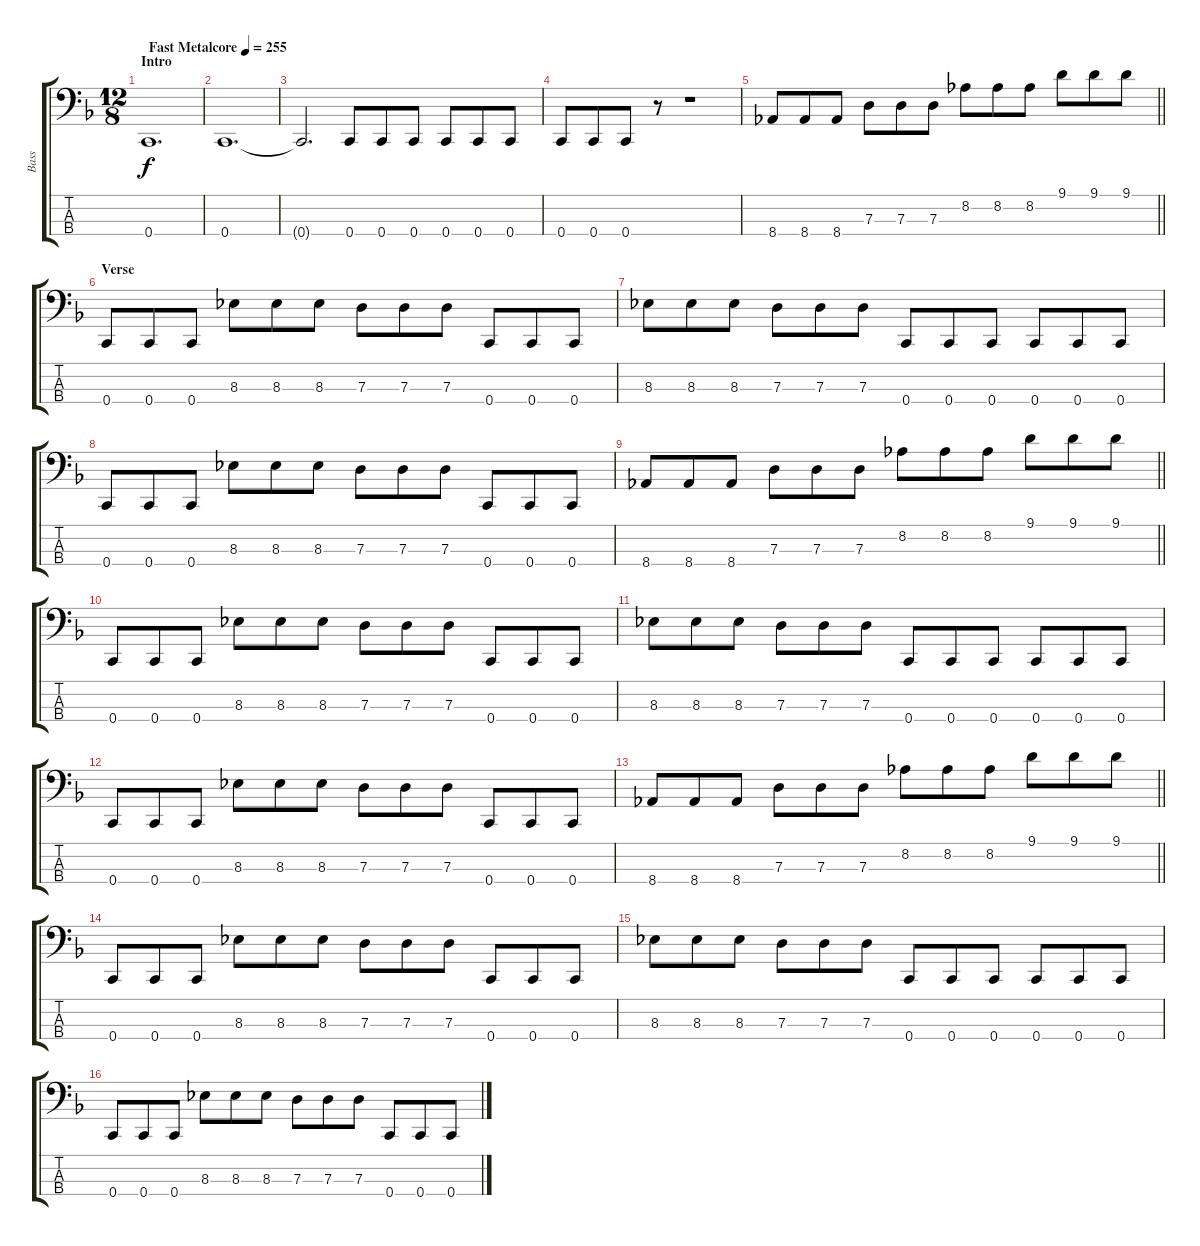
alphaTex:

\track ("Bass" "Bass") {instrument electricbassfinger}
\staff {score tabs}
\tuning (F2 C2 G1 C1) {hide}
\ts (12 8)
\section ("" "Intro")
\tempo (255 "Fast Metalcore")
\clef f4
\ks dminor
0.4.1{d dy f instrument electricbassfinger} |
0.4.1{d} |
0.4{t}.2{d} 0.4.8 0.4.8 0.4.8 0.4.8 0.4.8 0.4.8 |
0.4.8 0.4.8 0.4.8 r.8 r.1 |
\barLineRight lightlight
8.4.8 8.4.8 8.4.8 7.3.8 7.3.8 7.3.8 8.2.8 8.2.8 8.2.8 9.1.8 9.1.8 9.1.8 |
\section ("" "Verse")
0.4.8 0.4.8 0.4.8 8.3.8 8.3.8 8.3.8 7.3.8 7.3.8 7.3.8 0.4.8 0.4.8 0.4.8 |
8.3.8 8.3.8 8.3.8 7.3.8 7.3.8 7.3.8 0.4.8 0.4.8 0.4.8 0.4.8 0.4.8 0.4.8 |
0.4.8 0.4.8 0.4.8 8.3.8 8.3.8 8.3.8 7.3.8 7.3.8 7.3.8 0.4.8 0.4.8 0.4.8 |
\barLineRight lightlight
8.4.8 8.4.8 8.4.8 7.3.8 7.3.8 7.3.8 8.2.8 8.2.8 8.2.8 9.1.8 9.1.8 9.1.8 |
0.4.8 0.4.8 0.4.8 8.3.8 8.3.8 8.3.8 7.3.8 7.3.8 7.3.8 0.4.8 0.4.8 0.4.8 |
8.3.8 8.3.8 8.3.8 7.3.8 7.3.8 7.3.8 0.4.8 0.4.8 0.4.8 0.4.8 0.4.8 0.4.8 |
0.4.8 0.4.8 0.4.8 8.3.8 8.3.8 8.3.8 7.3.8 7.3.8 7.3.8 0.4.8 0.4.8 0.4.8 |
\barLineRight lightlight
8.4.8 8.4.8 8.4.8 7.3.8 7.3.8 7.3.8 8.2.8 8.2.8 8.2.8 9.1.8 9.1.8 9.1.8 |
0.4.8 0.4.8 0.4.8 8.3.8 8.3.8 8.3.8 7.3.8 7.3.8 7.3.8 0.4.8 0.4.8 0.4.8 |
8.3.8 8.3.8 8.3.8 7.3.8 7.3.8 7.3.8 0.4.8 0.4.8 0.4.8 0.4.8 0.4.8 0.4.8 |
0.4.8 0.4.8 0.4.8 8.3.8 8.3.8 8.3.8 7.3.8 7.3.8 7.3.8 0.4.8 0.4.8 0.4.8
